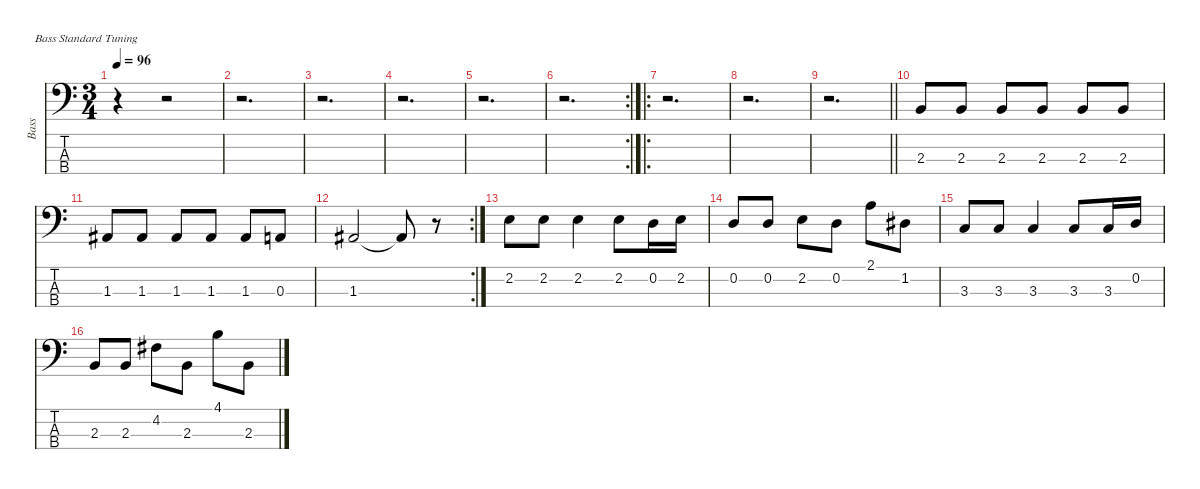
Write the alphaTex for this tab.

\defaultSystemsLayout 4
\hideDynamics
\bracketExtendMode nobrackets
\firstSystemTrackNameMode fullname
\otherSystemsTrackNameOrientation horizontal
\track ("Bass" "el.bs.") {instrument electricbasspick}
\staff {score tabs}
\tuning (G2 D2 A1 E1)
\ts (3 4)
\beaming (8 2 2 2)
\tempo 96
\clef f4
\ks c
r.4{dy fff instrument electricbasspick beam Down} r.2{beam Down} |
r.2{d beam Down} |
r.2{d beam Down} |
r.2{d beam Down} |
r.2{d beam Down} |
\rc 2
r.2{d beam Down} |
\ro
r.2{d beam Down} |
r.2{d beam Down} |
\barLineRight lightlight
r.2{d beam Down} |
2.3.8{beam Up} 2.3.8{beam Up} 2.3.8{beam Up} 2.3.8{beam Up} 2.3.8{beam Up} 2.3.8{beam Up} |
1.3{acc #}.8{beam Up} 1.3{acc #}.8{beam Up} 1.3{acc #}.8{beam Up} 1.3{acc #}.8{beam Up} 1.3{acc #}.8{beam Up} 0.3.8{beam Up} |
\rc 2
1.3{acc #}.2{beam Up} 1.3{t acc #}.8{dy f beam Up} r.8{beam Up} |
2.2.8{dy fff beam Down} 2.2.8{beam Down} 2.2.4{beam Down} 2.2.8{beam Down} 0.2.16{beam Down} 2.2.16{beam Down} |
0.2.8{beam Up} 0.2.8{beam Up} 2.2.8{beam Down} 0.2.8{beam Down} 2.1.8{beam Down} 1.2{acc #}.8{beam Down} |
3.3.8{beam Up} 3.3.8{beam Up} 3.3.4{beam Up} 3.3.8{beam Up} 3.3.16{beam Up} 0.2.16{beam Up} |
2.3.8{beam Up} 2.3.8{beam Up} 4.2{acc #}.8{beam Down} 2.3.8{beam Down} 4.1.8{beam Down} 2.3.8{beam Down}
